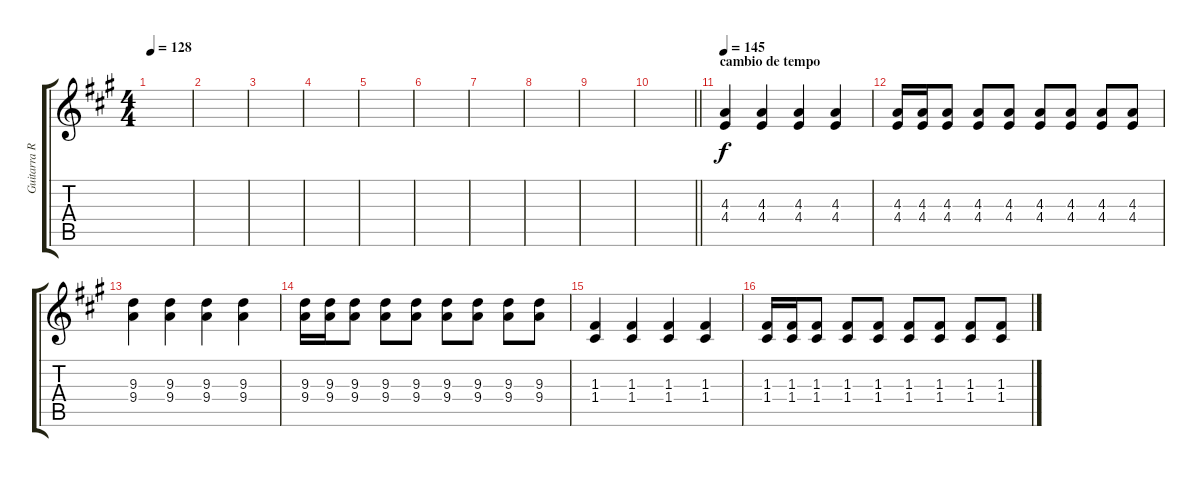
\track ("Guitarra Rítmica" "Guitarra R") {instrument distortionguitar}
\staff {score tabs}
\tuning (D4 A3 F3 C3 G2 C2) {hide}
\ts (4 4)
\tempo 128
\clef g2
\ks a
|
|
|
|
|
|
|
|
|
\barLineRight lightlight
|
\section ("" "cambio de tempo")
\tempo 145
(4.3 4.4).4 (4.3 4.4).4 (4.3 4.4).4 (4.3 4.4).4 |
(4.3 4.4).16 (4.3 4.4).16 (4.3 4.4).8 (4.3 4.4).8 (4.3 4.4).8 (4.3 4.4).8 (4.3 4.4).8 (4.3 4.4).8 (4.3 4.4).8 |
(9.3 9.4).4 (9.3 9.4).4 (9.3 9.4).4 (9.3 9.4).4 |
(9.3 9.4).16 (9.3 9.4).16 (9.3 9.4).8 (9.3 9.4).8 (9.3 9.4).8 (9.3 9.4).8 (9.3 9.4).8 (9.3 9.4).8 (9.3 9.4).8 |
(1.3 1.4).4 (1.3 1.4).4 (1.3 1.4).4 (1.3 1.4).4 |
(1.3 1.4).16 (1.3 1.4).16 (1.3 1.4).8 (1.3 1.4).8 (1.3 1.4).8 (1.3 1.4).8 (1.3 1.4).8 (1.3 1.4).8 (1.3 1.4).8
